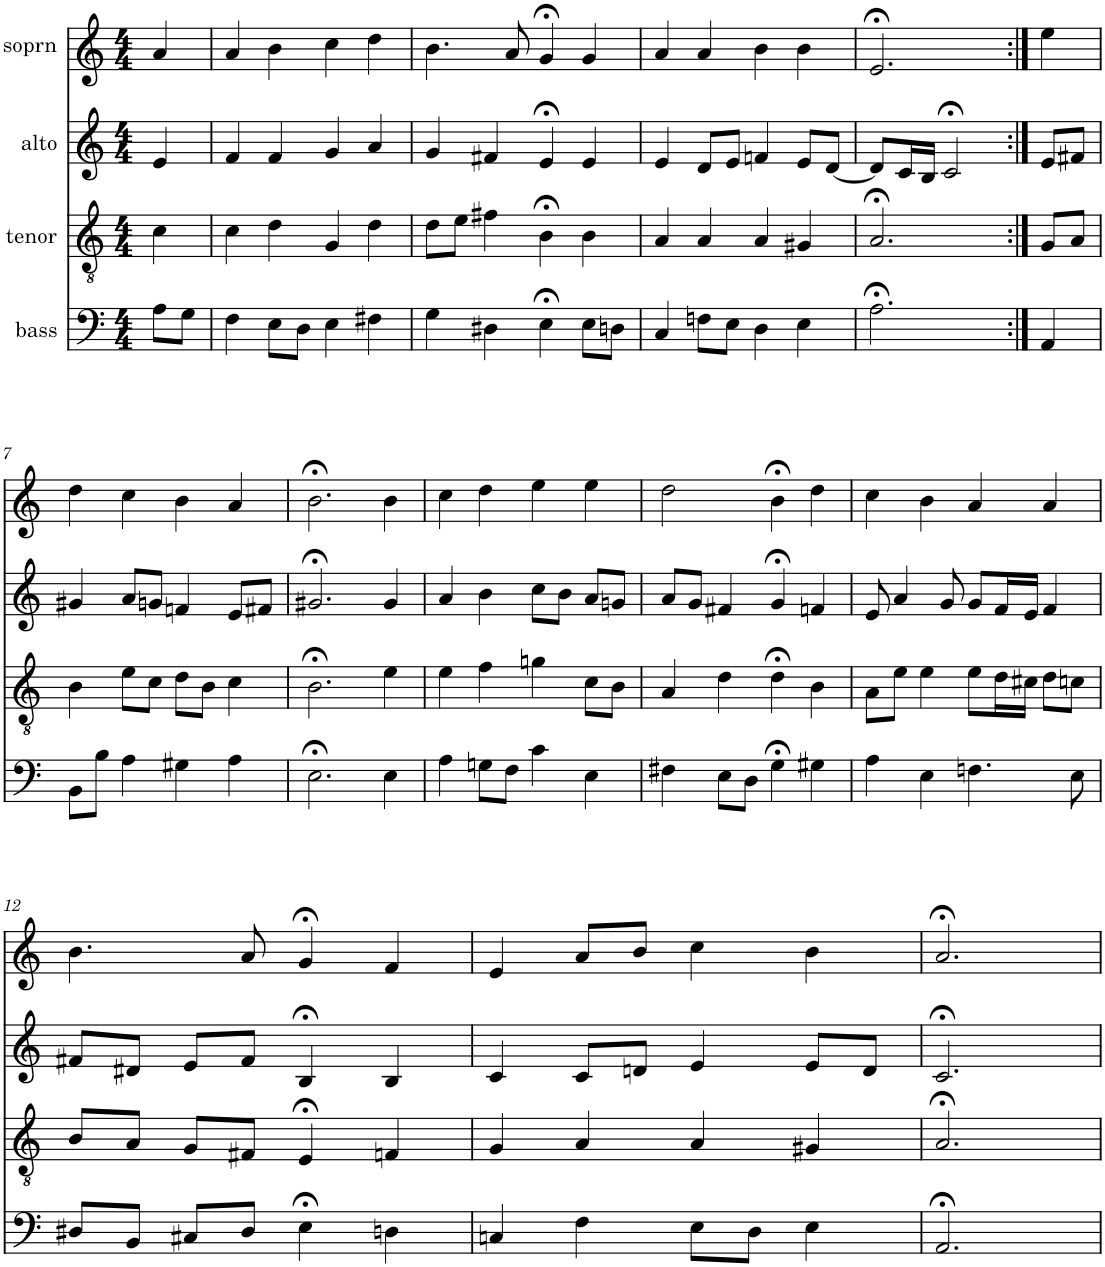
**kern	**kern	**kern	**kern
*part4	*part3	*part2	*part1
*staff4	*staff3	*staff2	*staff1
*I"bass	*I"tenor	*I"alto	*I"soprn
*clefF4	*clefGv2	*clefG2	*clefG2
*k[]	*k[]	*k[]	*k[]
*M4/4	*M4/4	*M4/4	*M4/4
=1	=1	=1	=1
8A\L	4c\	4e/	4a/
8G\J	.	.	.
=2	=2	=2	=2
4F\	4c\	4f/	4a/
8E\L	4d\	4f/	4b\
8D\J	.	.	.
4E\	4G/	4g/	4cc\
4F#X\	4d\	4a/	4dd\
=3	=3	=3	=3
4G\	8d\L	4g/	4.b\
.	8e\J	.	.
4D#X\	4f#X\	4f#X/	.
.	.	.	8a/
4E;<\	4B;<\	4e;</	4g;</
8E\L	4B\	4e/	4g/
8Dn\J	.	.	.
=4	=4	=4	=4
4C/	4A/	4e/	4a/
8Fn\L	4A/	8d/L	4a/
8E\J	.	8e/J	.
4D\	4A/	4fn/	4b\
4E\	4G#X/	8e/L	4b\
.	.	[8d/J	.
=5	=5	=5	=5
2.A;<\	2.A;</	8d/L]	2.e;</
.	.	16c/L	.
.	.	16B/JJ	.
.	.	2c;</	.
=6:|!	=6:|!	=6:|!	=6:|!
4AA/	8G/L	8e/L	4ee\
.	8A/J	8f#X/J	.
!!LO:LB:g=z
=7	=7	=7	=7
8BB\L	4B\	4g#X/	4dd\
8B\J	.	.	.
4A\	8e\L	8a/L	4cc\
.	8c\J	8gn/J	.
4G#X\	8d\L	4fn/	4b\
.	8B\J	.	.
4A\	4c\	8e/L	4a/
.	.	8f#X/J	.
=8	=8	=8	=8
2.E;<\	2.B;<\	2.g#X;</	2.b;<\
4E\	4e\	4g#/	4b\
=9	=9	=9	=9
4A\	4e\	4a/	4cc\
8Gn\L	4f\	4b\	4dd\
8F\J	.	.	.
4c\	4gn\	8cc\L	4ee\
.	.	8b\J	.
4E\	8c\L	8a/L	4ee\
.	8B\J	8gn/J	.
=10	=10	=10	=10
4F#X\	4A/	8a/L	2dd\
.	.	8g/J	.
8E\L	4d\	4f#X/	.
8D\J	.	.	.
4G;<\	4d;<\	4g;</	4b;<\
4G#X\	4B\	4fn/	4dd\
=11	=11	=11	=11
4A\	8A\L	8e/	4cc\
.	8e\J	4a/	.
4E\	4e\	.	4b\
.	.	8g/	.
4.Fn\	8e\L	8g/L	4a/
.	16d\L	16f/L	.
.	16c#X\JJ	16e/JJ	.
.	8d\L	4f/	4a/
8E\	8cn\J	.	.
!!LO:LB:g=z
=12	=12	=12	=12
8D#X/L	8B/L	8f#X/L	4.b\
8BB/J	8A/J	8d#X/J	.
8C#X/L	8G/L	8e/L	.
8D#/J	8F#X/J	8f#/J	8a/
4E;<\	4E;</	4B;</	4g;</
4Dn\	4Fn/	4B/	4f/
=13	=13	=13	=13
4Cn/	4G/	4c/	4e/
4F\	4A/	8c/L	8a/L
.	.	8dn/J	8b/J
8E\L	4A/	4e/	4cc\
8D\J	.	.	.
4E\	4G#X/	8e/L	4b\
.	.	8d/J	.
=14	=14	=14	=14
2.AA;</	2.A;</	2.c;</	2.a;</
=	=	=	=
*-	*-	*-	*-
